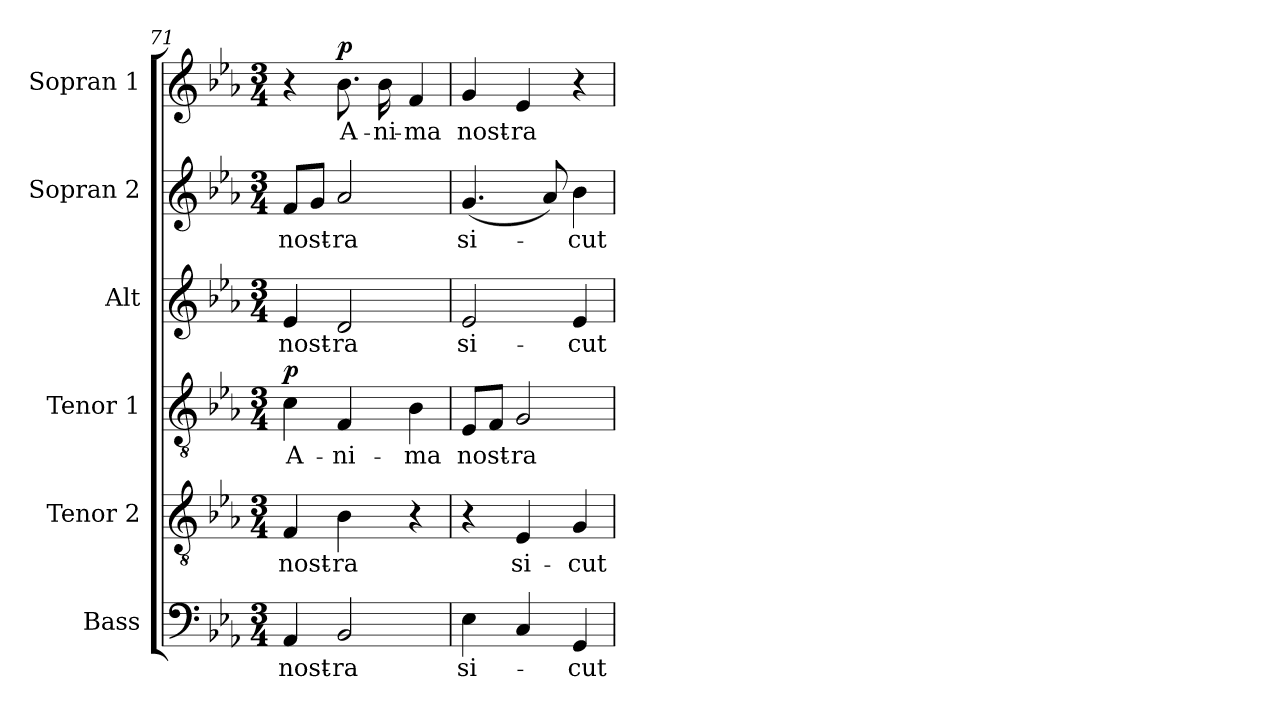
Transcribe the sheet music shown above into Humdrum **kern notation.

**kern	**text	**kern	**text	**kern	**text	**dynam	**kern	**text	**kern	**text	**kern	**text	**dynam
*part6	*part6	*part5	*part5	*part4	*part4	*part4	*part3	*part3	*part2	*part2	*part1	*part1	*part1
*staff6	*staff6	*staff5	*staff5	*staff4	*staff4	*staff4	*staff3	*staff3	*staff2	*staff2	*staff1	*staff1	*staff1
*I"Bass	*	*I"Tenor 2	*	*I"Tenor 1	*	*	*I"Alt	*	*I"Sopran 2	*	*I"Sopran 1	*	*
*I'B.	*	*I'T. 2	*	*I'T. 1	*	*	*I'A.	*	*I'S. 2	*	*I'S. 1	*	*
*clefF4	*	*clefGv2	*	*clefGv2	*	*	*clefG2	*	*clefG2	*	*clefG2	*	*
*k[b-e-a-]	*	*k[b-e-a-]	*	*k[b-e-a-]	*	*	*k[b-e-a-]	*	*k[b-e-a-]	*	*k[b-e-a-]	*	*
*E-:	*	*E-:	*	*E-:	*	*	*E-:	*	*E-:	*	*E-:	*	*
*M3/4	*	*M3/4	*	*M3/4	*	*	*M3/4	*	*M3/4	*	*M3/4	*	*
=71	=71	=71	=71	=71	=71	=71	=71	=71	=71	=71	=71	=71	=71
!	!LO:LY:b	!	!LO:LY:b	!	!LO:LY:b	!LO:DY:a	!	!LO:LY:b	!	!LO:LY:b	!	!	!
4AA-/	nost-	4F/	nost-	4c\	A-	p	4e-/	nost-	8f/L	nost-	4r	.	.
.	.	.	.	.	.	.	.	.	8g/J	.	.	.	.
!	!LO:LY:b	!	!LO:LY:b	!	!LO:LY:b	!	!	!LO:LY:b	!	!LO:LY:b	!	!LO:LY:b	!LO:DY:a
2BB-/	-ra	4B-\	-ra	4F/	-ni-	.	2d/	-ra	2a-/	-ra	8.b-\	A-	p
!	!	!	!	!	!	!	!	!	!	!	!	!LO:LY:b	!
.	.	.	.	.	.	.	.	.	.	.	16b-\	-ni-	.
!	!	!	!	!	!LO:LY:b	!	!	!	!	!	!	!LO:LY:b	!
.	.	4r	.	4B-\	-ma	.	.	.	.	.	4f/	-ma	.
=72	=72	=72	=72	=72	=72	=72	=72	=72	=72	=72	=72	=72	=72
!	!LO:LY:b	!	!	!	!LO:LY:b	!	!	!LO:LY:b	!	!LO:LY:b	!	!LO:LY:b	!
4E-\	si-	4r	.	8E-/L	nost-	.	2e-/	si-	(<4.g/	si-	4g/	nost-	.
.	.	.	.	8F/J	.	.	.	.	.	.	.	.	.
!	!	!	!LO:LY:b	!	!LO:LY:b	!	!	!	!	!	!	!LO:LY:b	!
4C/	.	4E-/	si-	2G/	-ra	.	.	.	.	.	4e-/	-ra	.
.	.	.	.	.	.	.	.	.	8a-/)	.	.	.	.
!	!LO:LY:b	!	!LO:LY:b	!	!	!	!	!LO:LY:b	!	!LO:LY:b	!	!	!
4GG/	-cut	4G/	-cut	.	.	.	4e-/	-cut	4b-\	-cut	4r	.	.
=	=	=	=	=	=	=	=	=	=	=	=	=	=
*-	*-	*-	*-	*-	*-	*-	*-	*-	*-	*-	*-	*-	*-
